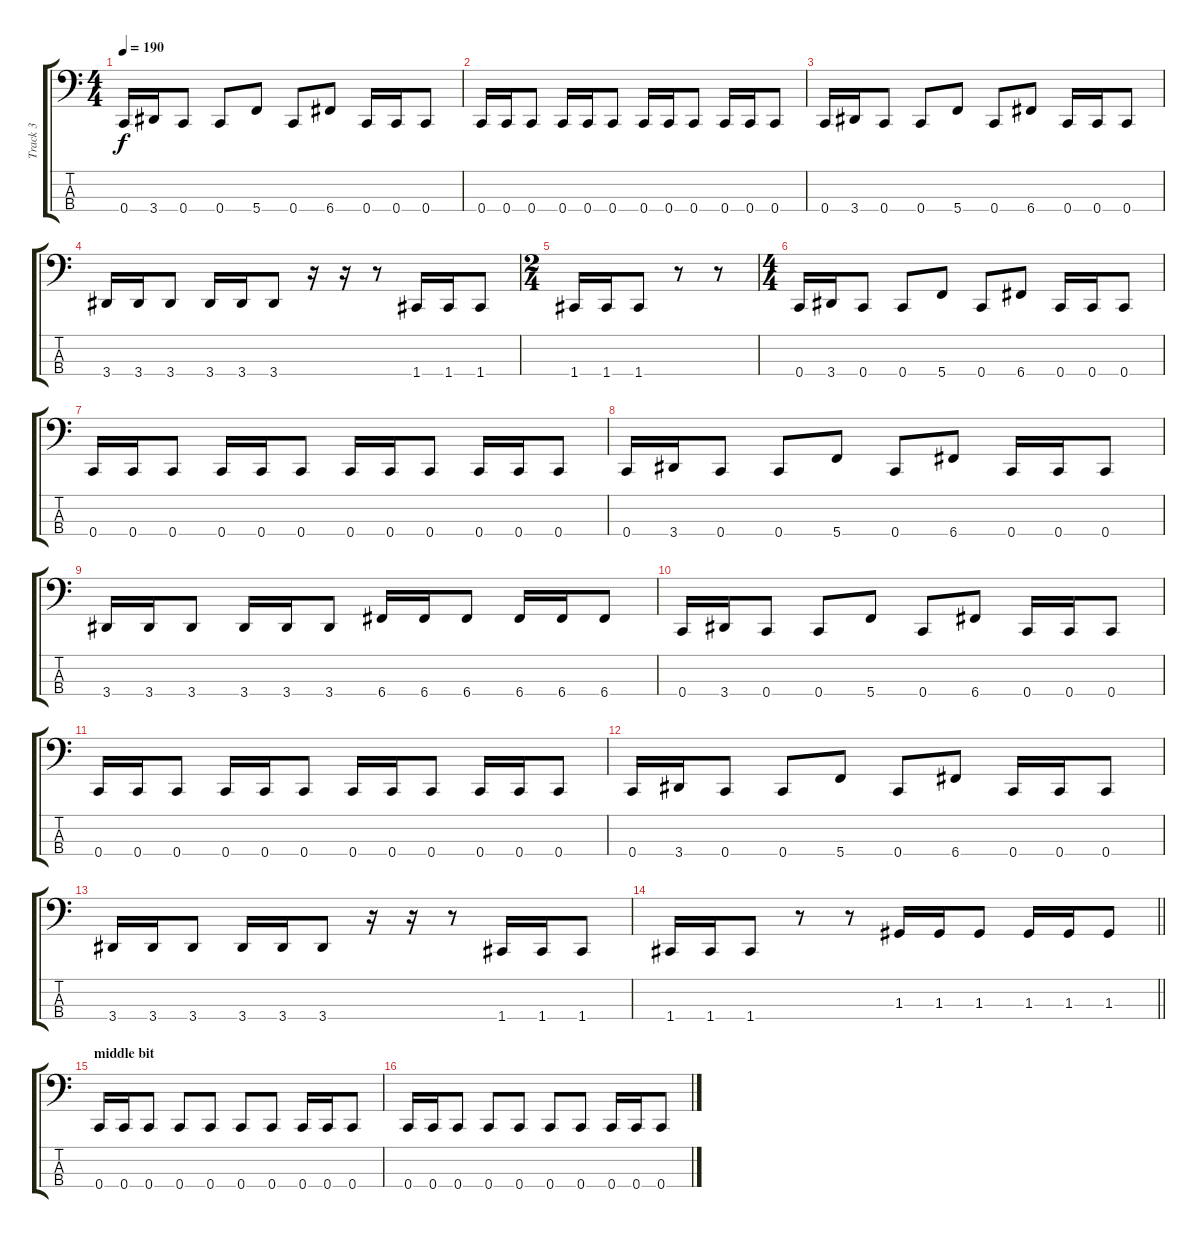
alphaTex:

\track ("Track 3" "Track 3") {instrument electricbassfinger}
\staff {score tabs}
\tuning (F2 C2 G1 C1) {hide}
\ts (4 4)
\tempo 190
\clef f4
\ks c
0.4.16{dy f} 3.4.16 0.4.8 0.4.8 5.4.8 0.4.8 6.4.8 0.4.16 0.4.16 0.4.8 |
0.4.16 0.4.16 0.4.8 0.4.16 0.4.16 0.4.8 0.4.16 0.4.16 0.4.8 0.4.16 0.4.16 0.4.8 |
0.4.16 3.4.16 0.4.8 0.4.8 5.4.8 0.4.8 6.4.8 0.4.16 0.4.16 0.4.8 |
3.4.16 3.4.16 3.4.8 3.4.16 3.4.16 3.4.8 r.16 r.16 r.8 1.4.16 1.4.16 1.4.8 |
\ts (2 4)
1.4.16 1.4.16 1.4.8 r.8 r.8 |
\ts (4 4)
0.4.16 3.4.16 0.4.8 0.4.8 5.4.8 0.4.8 6.4.8 0.4.16 0.4.16 0.4.8 |
0.4.16 0.4.16 0.4.8 0.4.16 0.4.16 0.4.8 0.4.16 0.4.16 0.4.8 0.4.16 0.4.16 0.4.8 |
0.4.16 3.4.16 0.4.8 0.4.8 5.4.8 0.4.8 6.4.8 0.4.16 0.4.16 0.4.8 |
3.4.16 3.4.16 3.4.8 3.4.16 3.4.16 3.4.8 6.4.16 6.4.16 6.4.8 6.4.16 6.4.16 6.4.8 |
0.4.16 3.4.16 0.4.8 0.4.8 5.4.8 0.4.8 6.4.8 0.4.16 0.4.16 0.4.8 |
0.4.16 0.4.16 0.4.8 0.4.16 0.4.16 0.4.8 0.4.16 0.4.16 0.4.8 0.4.16 0.4.16 0.4.8 |
0.4.16 3.4.16 0.4.8 0.4.8 5.4.8 0.4.8 6.4.8 0.4.16 0.4.16 0.4.8 |
3.4.16 3.4.16 3.4.8 3.4.16 3.4.16 3.4.8 r.16 r.16 r.8 1.4.16 1.4.16 1.4.8 |
\barLineRight lightlight
1.4.16 1.4.16 1.4.8 r.8 r.8 1.3.16 1.3.16 1.3.8 1.3.16 1.3.16 1.3.8 |
\section ("" "middle bit")
0.4.16 0.4.16 0.4.8 0.4.8 0.4.8 0.4.8 0.4.8 0.4.16 0.4.16 0.4.8 |
0.4.16 0.4.16 0.4.8 0.4.8 0.4.8 0.4.8 0.4.8 0.4.16 0.4.16 0.4.8
